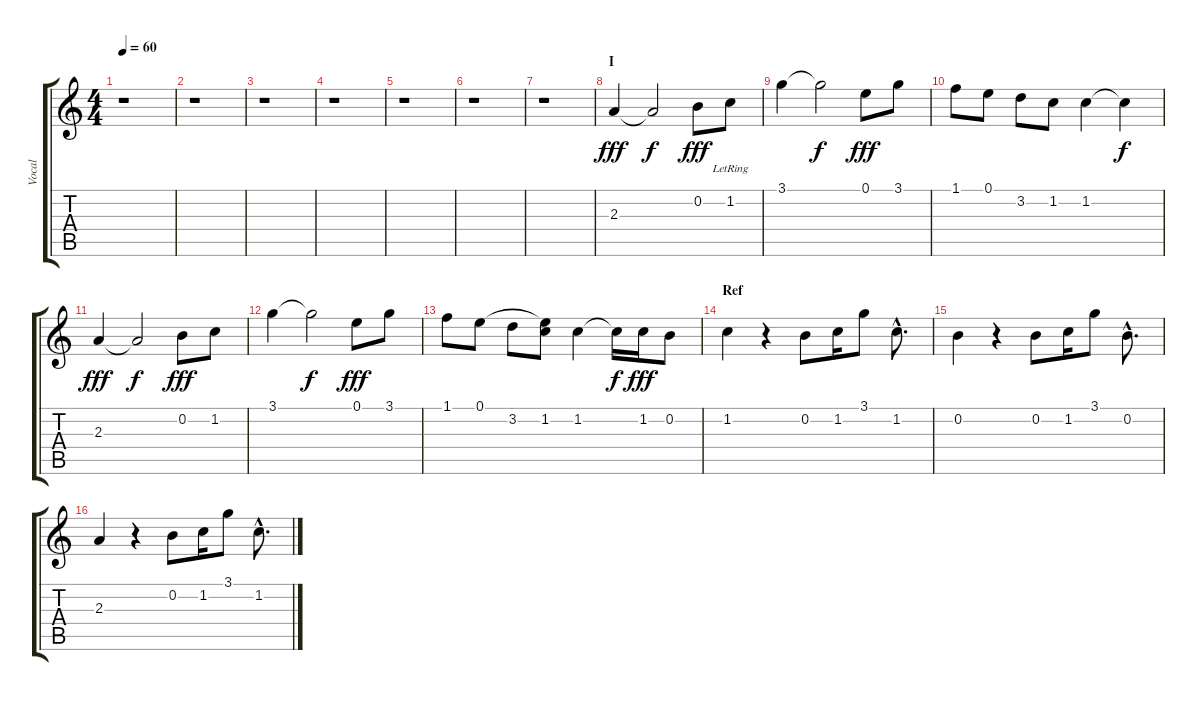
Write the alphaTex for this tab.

\track ("Vocal" "Vocal") {instrument electricguitarclean}
\staff {score tabs}
\tuning (E4 B3 G3 D3 A2 E2) {hide}
\ts (4 4)
\tempo 60
\clef g2
\ks c
r.1{dy fff instrument electricguitarclean} |
r.1 |
r.1 |
r.1 |
r.1 |
r.1 |
r.1 |
\section ("" "I")
2.3.4 2.3{t}.2{dy f} 0.2.8{dy fff} 1.2{lr}.8 |
3.1.4 3.1{t}.2{dy f} 0.1.8{dy fff} 3.1.8 |
1.1.8 0.1.8 3.2.8 1.2.8 1.2.4 1.2{t}.4{dy f} |
2.3.4{dy fff} 2.3{t}.2{dy f} 0.2.8{dy fff} 1.2.8 |
3.1.4 3.1{t}.2{dy f} 0.1.8{dy fff} 3.1.8 |
1.1.8 0.1.8 3.2.8 (0.1{t} 1.2).8 1.2.4 1.2{t}.16{dy f} 1.2.16{dy fff} 0.2.8 |
\section ("" "Ref")
1.2.4 r.4 0.2.8 1.2.16 3.1.8 1.2{hac}.8{d} |
0.2.4 r.4 0.2.8 1.2.16 3.1.8 0.2{hac}.8{d} |
2.3.4 r.4 0.2.8 1.2.16 3.1.8 1.2{hac}.8{d}
